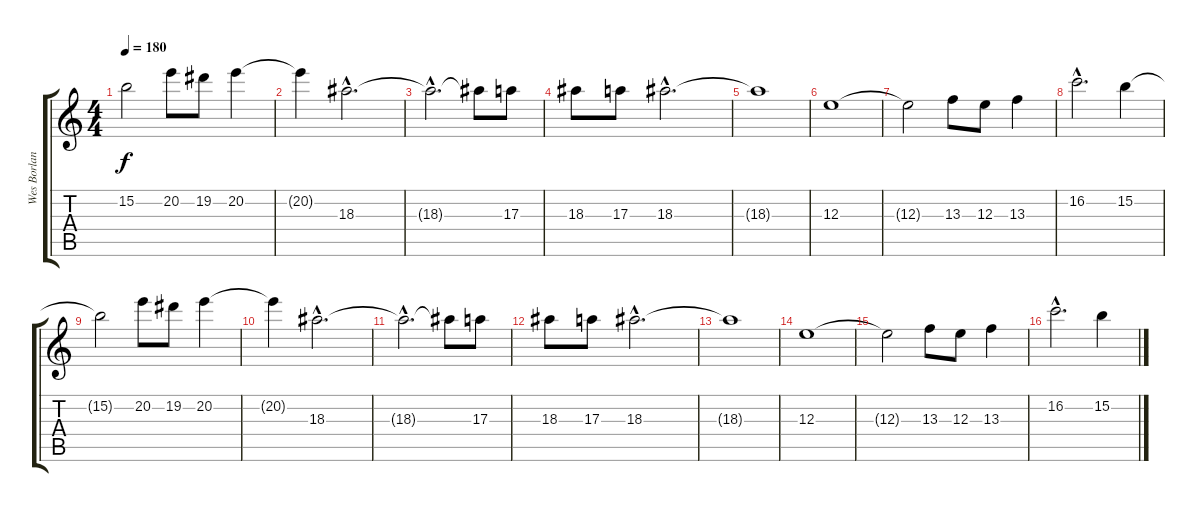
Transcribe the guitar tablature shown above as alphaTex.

\track ("Wes Borland 2" "Wes Borlan") {instrument overdrivenguitar}
\staff {score tabs}
\tuning (Db4 Ab3 E3 B2 Gb2 Db2) {hide}
\ts (4 4)
\tempo 180
\clef g2
\ks c
15.2{t}.2{dy f} 20.2.8 19.2.8 20.2.4 |
20.2{t}.4 18.3{hac}.2{d} |
18.3{hac t}.2{d} 18.3{t}.8 17.3.8 |
18.3.8 17.3.8 18.3{hac}.2{d} |
18.3{t}.1 |
12.3.1 |
12.3{t}.2 13.3.8 12.3.8 13.3.4 |
16.2{hac}.2{d} 15.2.4 |
15.2{t}.2 20.2.8 19.2.8 20.2.4 |
20.2{t}.4 18.3{hac}.2{d} |
18.3{hac t}.2{d} 18.3{t}.8 17.3.8 |
18.3.8 17.3.8 18.3{hac}.2{d} |
18.3{t}.1 |
12.3.1 |
12.3{t}.2 13.3.8 12.3.8 13.3.4 |
16.2{hac}.2{d} 15.2.4
